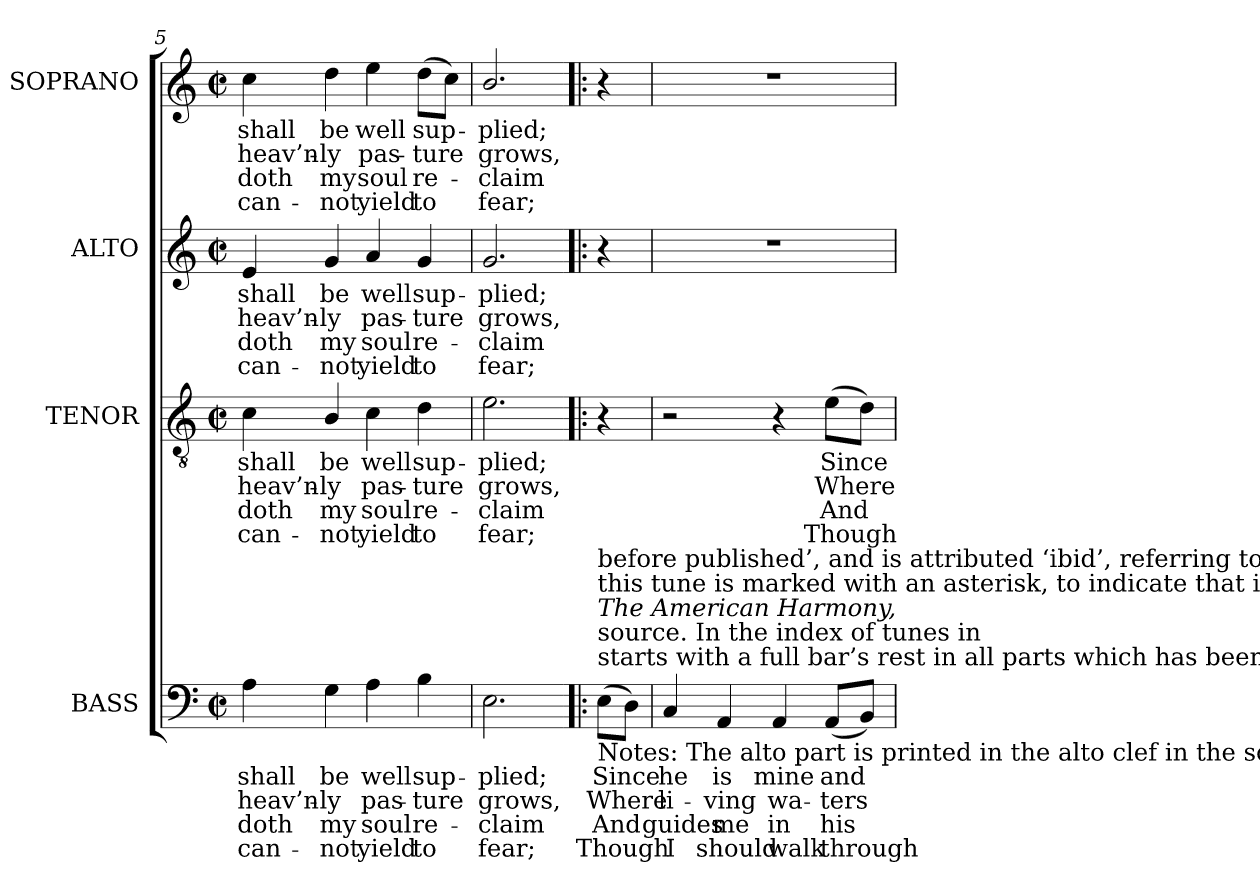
**kern	**text	**text	**text	**text	**kern	**text	**text	**text	**text	**kern	**text	**text	**text	**text	**kern	**text	**text	**text	**text
*part4	*part4	*part4	*part4	*part4	*part3	*part3	*part3	*part3	*part3	*part2	*part2	*part2	*part2	*part2	*part1	*part1	*part1	*part1	*part1
*staff4	*staff4	*staff4	*staff4	*staff4	*staff3	*staff3	*staff3	*staff3	*staff3	*staff2	*staff2	*staff2	*staff2	*staff2	*staff1	*staff1	*staff1	*staff1	*staff1
*I"BASS	*	*	*	*	*I"TENOR	*	*	*	*	*I"ALTO	*	*	*	*	*I"SOPRANO	*	*	*	*
*I'B.	*	*	*	*	*I'T.	*	*	*	*	*I'A.	*	*	*	*	*I'S.	*	*	*	*
*clefF4	*	*	*	*	*clefGv2	*	*	*	*	*clefG2	*	*	*	*	*clefG2	*	*	*	*
*	*	*	*	*	*ITrd7c12	*	*	*	*	*	*	*	*	*	*	*	*	*	*
*k[]	*	*	*	*	*k[]	*	*	*	*	*k[]	*	*	*	*	*k[]	*	*	*	*
*a:	*	*	*	*	*a:	*	*	*	*	*a:	*	*	*	*	*a:	*	*	*	*
*M2/2	*	*	*	*	*M2/2	*	*	*	*	*M2/2	*	*	*	*	*M2/2	*	*	*	*
*met(c|)	*	*	*	*	*met(c|)	*	*	*	*	*met(c|)	*	*	*	*	*met(c|)	*	*	*	*
=5	=5	=5	=5	=5	=5	=5	=5	=5	=5	=5	=5	=5	=5	=5	=5	=5	=5	=5	=5
!	!LO:LY:b:color=#000000	!LO:LY:b:color=#000000	!LO:LY:b:color=#000000	!LO:LY:b:color=#000000	!	!	!	!	!	!	!	!	!	!	!	!	!	!	!
!	!	!	!	!	!	!LO:LY:b:color=#000000	!LO:LY:b:color=#000000	!LO:LY:b:color=#000000	!LO:LY:b:color=#000000	!	!	!	!	!	!	!	!	!	!
!	!	!	!	!	!	!	!	!	!	!	!LO:LY:b:color=#000000	!LO:LY:b:color=#000000	!LO:LY:b:color=#000000	!LO:LY:b:color=#000000	!	!	!	!	!
!	!	!	!	!	!	!	!	!	!	!	!	!	!	!	!	!LO:LY:b:color=#000000	!LO:LY:b:color=#000000	!LO:LY:b:color=#000000	!LO:LY:b:color=#000000
4Ai\	shall	heav’n-	doth	can-	4Ci\	shall	heav’n-	doth	can-	4ei/	shall	heav’n-	doth	can-	4cci\	shall	heav’n-	doth	can-
!	!LO:LY:b:color=#000000	!LO:LY:b:color=#000000	!LO:LY:b:color=#000000	!LO:LY:b:color=#000000	!	!	!	!	!	!	!	!	!	!	!	!	!	!	!
!	!	!	!	!	!	!LO:LY:b:color=#000000	!LO:LY:b:color=#000000	!LO:LY:b:color=#000000	!LO:LY:b:color=#000000	!	!	!	!	!	!	!	!	!	!
!	!	!	!	!	!	!	!	!	!	!	!LO:LY:b:color=#000000	!LO:LY:b:color=#000000	!LO:LY:b:color=#000000	!LO:LY:b:color=#000000	!	!	!	!	!
!	!	!	!	!	!	!	!	!	!	!	!	!	!	!	!	!LO:LY:b:color=#000000	!LO:LY:b:color=#000000	!LO:LY:b:color=#000000	!LO:LY:b:color=#000000
4Gi\	be	-ly	-my	not	4BBi/	be	-ly	-my	not	4gi/	be	-ly	-my	not	4ddi\	be	-ly	-my	not
!	!LO:LY:b:color=#000000	!LO:LY:b:color=#000000	!LO:LY:b:color=#000000	!LO:LY:b:color=#000000	!	!	!	!	!	!	!	!	!	!	!	!	!	!	!
!	!	!	!	!	!	!LO:LY:b:color=#000000	!LO:LY:b:color=#000000	!LO:LY:b:color=#000000	!LO:LY:b:color=#000000	!	!	!	!	!	!	!	!	!	!
!	!	!	!	!	!	!	!	!	!	!	!LO:LY:b:color=#000000	!LO:LY:b:color=#000000	!LO:LY:b:color=#000000	!LO:LY:b:color=#000000	!	!	!	!	!
!	!	!	!	!	!	!	!	!	!	!	!	!	!	!	!	!LO:LY:b:color=#000000	!LO:LY:b:color=#000000	!LO:LY:b:color=#000000	!LO:LY:b:color=#000000
4Ai\	well	pas-	soul	yield	4Ci\	well	pas-	soul	yield	4ai/	well	pas-	soul	yield	4eei\	well	pas-	soul	yield
!	!LO:LY:b:color=#000000	!LO:LY:b:color=#000000	!LO:LY:b:color=#000000	!LO:LY:b:color=#000000	!	!	!	!	!	!	!	!	!	!	!	!	!	!	!
!	!	!	!	!	!	!LO:LY:b:color=#000000	!LO:LY:b:color=#000000	!LO:LY:b:color=#000000	!LO:LY:b:color=#000000	!	!	!	!	!	!	!	!	!	!
!	!	!	!	!	!	!	!	!	!	!	!LO:LY:b:color=#000000	!LO:LY:b:color=#000000	!LO:LY:b:color=#000000	!LO:LY:b:color=#000000	!	!	!	!	!
!	!	!	!	!	!	!	!	!	!	!	!	!	!	!	!	!LO:LY:b:color=#000000	!LO:LY:b:color=#000000	!LO:LY:b:color=#000000	!LO:LY:b:color=#000000
4Bi\	sup-	-ture	re-	-to	4Di\	sup-	-ture	re-	-to	4gi/	sup-	-ture	re-	-to	(8ddi\L	sup-	-ture	re-	-to
.	.	.	.	.	.	.	.	.	.	.	.	.	.	.	8cci\J)	.	.	.	.
=6	=6	=6	=6	=6	=6	=6	=6	=6	=6	=6	=6	=6	=6	=6	=6	=6	=6	=6	=6
!	!LO:LY:b:color=#000000	!LO:LY:b:color=#000000	!LO:LY:b:color=#000000	!LO:LY:b:color=#000000	!	!	!	!	!	!	!	!	!	!	!	!	!	!	!
!	!	!	!	!	!	!LO:LY:b:color=#000000	!LO:LY:b:color=#000000	!LO:LY:b:color=#000000	!LO:LY:b:color=#000000	!	!	!	!	!	!	!	!	!	!
!	!	!	!	!	!	!	!	!	!	!	!LO:LY:b:color=#000000	!LO:LY:b:color=#000000	!LO:LY:b:color=#000000	!LO:LY:b:color=#000000	!	!	!	!	!
!	!	!	!	!	!	!	!	!	!	!	!	!	!	!	!	!LO:LY:b:color=#000000	!LO:LY:b:color=#000000	!LO:LY:b:color=#000000	!LO:LY:b:color=#000000
2.Ei\	-plied;	grows,	claim	fear;	2.Ei\	-plied;	grows,	claim	fear;	2.gi/	-plied;	grows,	claim	fear;	2.bi/	-plied;	grows,	claim	fear;
!!LO:LB:g=z
=6!|:	=6!|:	=6!|:	=6!|:	=6!|:	=6!|:	=6!|:	=6!|:	=6!|:	=6!|:	=6!|:	=6!|:	=6!|:	=6!|:	=6!|:	=6!|:	=6!|:	=6!|:	=6!|:	=6!|:
!LO:TX:b:t=Notes&colon; The alto part is printed in the alto clef in the source. The time signature is retorted time in the source, and the piece	!	!	!	!	!	!	!	!	!	!	!	!	!	!	!	!	!	!	!
!LO:TX:t=starts with a full bar’s rest in all parts which has been omitted from this edition. Only the first verse of the text is given in the	!	!	!	!	!	!	!	!	!	!	!	!	!	!	!	!	!	!	!
!LO:TX:t=source. In the index of tunes in	!	!	!	!	!	!	!	!	!	!	!	!	!	!	!	!	!	!	!
!LO:TX:i:t=The American Harmony,	!	!	!	!	!	!	!	!	!	!	!	!	!	!	!	!	!	!	!
!LO:TX:t=this tune is marked with an asterisk, to indicate that it was ‘never	!	!	!	!	!	!	!	!	!	!	!	!	!	!	!	!	!	!	!
!LO:TX:t=before published’, and is attributed ‘ibid’, referring to the attribution ‘Shumway’ given for the preceding tune in the index.	!	!	!	!	!	!	!	!	!	!	!	!	!	!	!	!	!	!	!
!	!LO:LY:b:color=#000000	!LO:LY:b:color=#000000	!LO:LY:b:color=#000000	!LO:LY:b:color=#000000	!	!	!	!	!	!	!	!	!	!	!	!	!	!	!
(8Ei\L	Since	Where	And	Though	4r	.	.	.	.	4r	.	.	.	.	4r	.	.	.	.
8Di\J)	.	.	.	.	.	.	.	.	.	.	.	.	.	.	.	.	.	.	.
=7	=7	=7	=7	=7	=7	=7	=7	=7	=7	=7	=7	=7	=7	=7	=7	=7	=7	=7	=7
!	!LO:LY:b:color=#000000	!LO:LY:b:color=#000000	!LO:LY:b:color=#000000	!LO:LY:b:color=#000000	!	!	!	!	!	!	!	!	!	!	!	!	!	!	!
4Ci/	he	li-	guides	I	2r	.	.	.	.	1r	.	.	.	.	1r	.	.	.	.
!	!LO:LY:b:color=#000000	!LO:LY:b:color=#000000	!LO:LY:b:color=#000000	!LO:LY:b:color=#000000	!	!	!	!	!	!	!	!	!	!	!	!	!	!	!
4AAi/	is	-ving	me	should	.	.	.	.	.	.	.	.	.	.	.	.	.	.	.
!	!LO:LY:b:color=#000000	!LO:LY:b:color=#000000	!LO:LY:b:color=#000000	!LO:LY:b:color=#000000	!	!	!	!	!	!	!	!	!	!	!	!	!	!	!
4AAi/	mine	wa-	in	walk	4r	.	.	.	.	.	.	.	.	.	.	.	.	.	.
!	!LO:LY:b:color=#000000	!LO:LY:b:color=#000000	!LO:LY:b:color=#000000	!LO:LY:b:color=#000000	!	!	!	!	!	!	!	!	!	!	!	!	!	!	!
!	!	!	!	!	!	!LO:LY:b:color=#000000	!LO:LY:b:color=#000000	!LO:LY:b:color=#000000	!LO:LY:b:color=#000000	!	!	!	!	!	!	!	!	!	!
(8AAi/L	and	-ters	his	through	(8Ei\L	Since	Where	And	Though	.	.	.	.	.	.	.	.	.	.
8BBi/J)	.	.	.	.	8Di\J)	.	.	.	.	.	.	.	.	.	.	.	.	.	.
=	=	=	=	=	=	=	=	=	=	=	=	=	=	=	=	=	=	=	=
*-	*-	*-	*-	*-	*-	*-	*-	*-	*-	*-	*-	*-	*-	*-	*-	*-	*-	*-	*-
